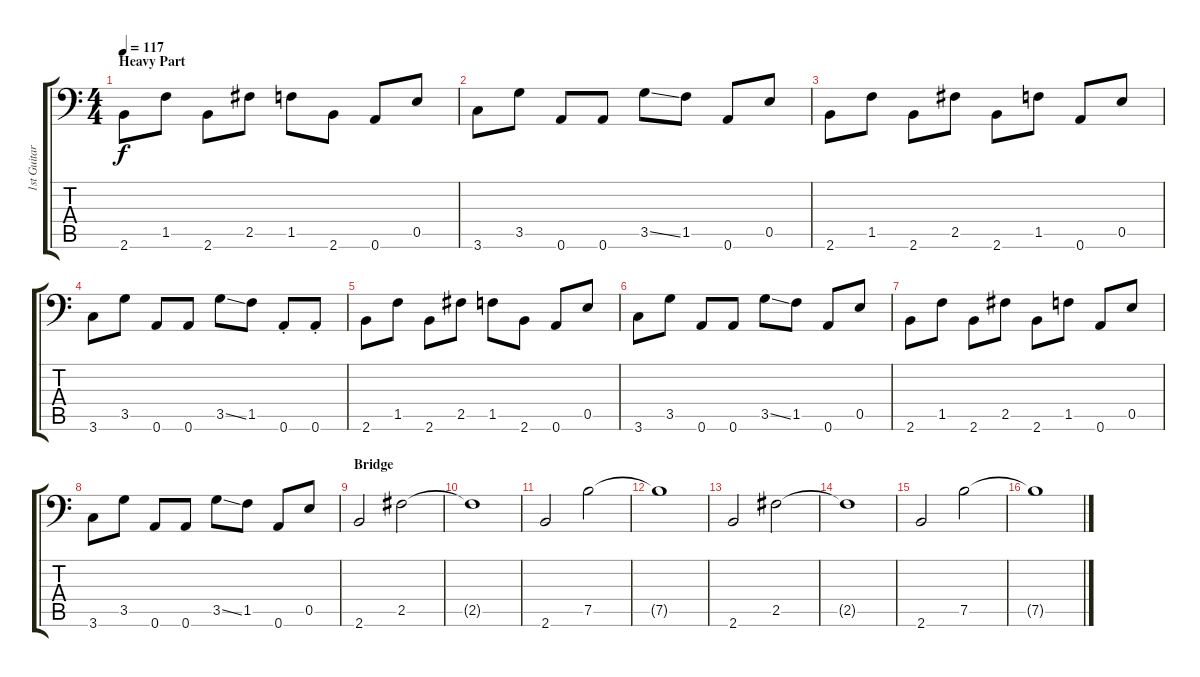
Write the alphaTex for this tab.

\track ("1st Guitar (with a nice effect)" "1st Guitar") {instrument acousticbass}
\staff {score tabs}
\tuning (E4 B3 G3 A2 E2 A1) {hide}
\ts (4 4)
\section ("" "Heavy Part")
\tempo 117
\clef f4
\ks c
2.6.8{dy f volume 13 instrument distortionguitar} 1.5.8 2.6.8 2.5.8 1.5.8 2.6.8 0.6.8 0.5.8 |
3.6.8 3.5.8 0.6.8 0.6.8 3.5{ss}.8 1.5.8 0.6.8 0.5.8 |
2.6.8 1.5.8 2.6.8 2.5.8 2.6.8 1.5.8 0.6.8 0.5.8 |
3.6.8 3.5.8 0.6.8 0.6.8 3.5{ss}.8 1.5.8 0.6{st}.8 0.6{st}.8 |
2.6.8 1.5.8 2.6.8 2.5.8 1.5.8 2.6.8 0.6.8 0.5.8 |
3.6.8 3.5.8 0.6.8 0.6.8 3.5{ss}.8 1.5.8 0.6.8 0.5.8 |
2.6.8 1.5.8 2.6.8 2.5.8 2.6.8 1.5.8 0.6.8 0.5.8 |
3.6.8 3.5.8 0.6.8 0.6.8 3.5{ss}.8 1.5.8 0.6.8 0.5.8 |
\section ("" "Bridge")
2.6.2{instrument distortionguitar} 2.5.2 |
2.5{t}.1 |
2.6.2 7.5.2 |
7.5{t}.1 |
2.6.2 2.5.2 |
2.5{t}.1 |
2.6.2 7.5.2 |
7.5{t}.1
